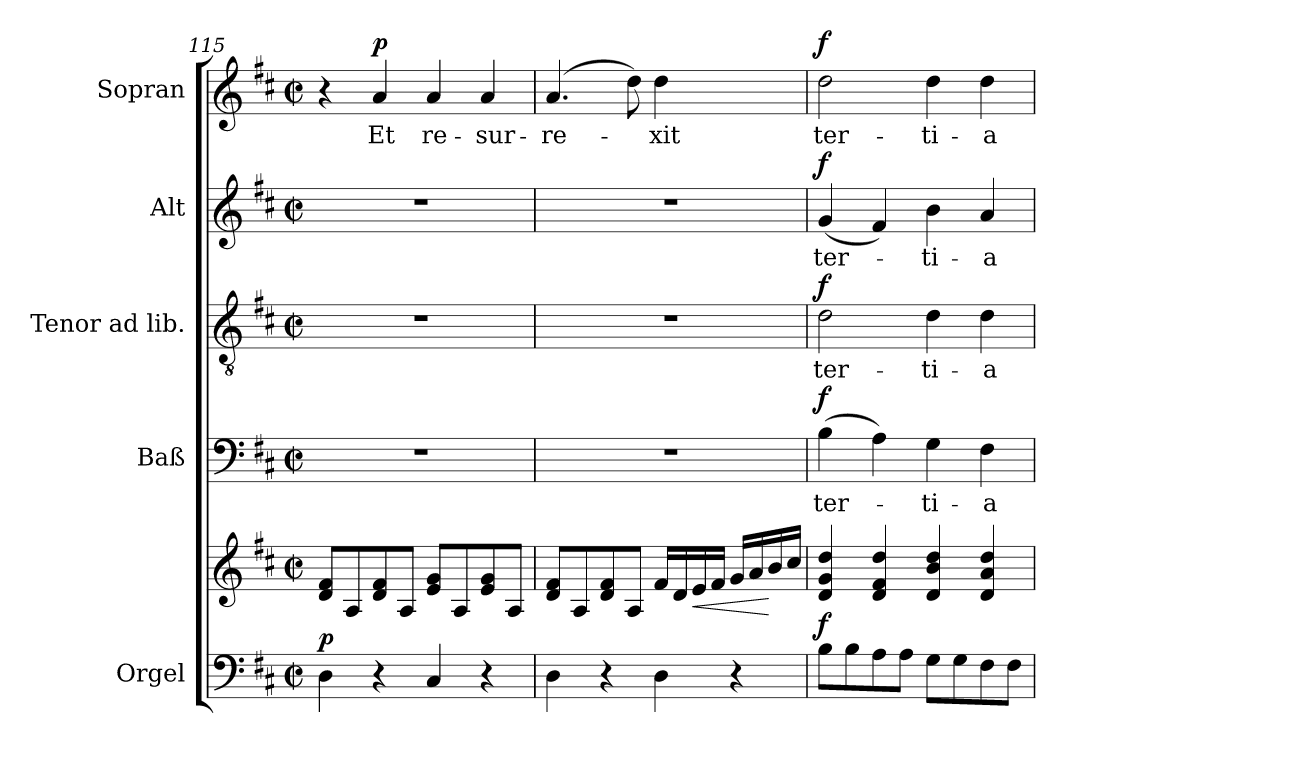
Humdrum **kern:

**kern	**kern	**dynam	**kern	**text	**dynam	**kern	**text	**dynam	**kern	**text	**dynam	**kern	**text	**dynam
*part5	*part5	*part5	*part4	*part4	*part4	*part3	*part3	*part3	*part2	*part2	*part2	*part1	*part1	*part1
*staff6	*staff5	*staff5/6	*staff4	*staff4	*staff4	*staff3	*staff3	*staff3	*staff2	*staff2	*staff2	*staff1	*staff1	*staff1
*I"Orgel	*	*	*I"Baß	*	*	*I"Tenor ad lib.	*	*	*I"Alt	*	*	*I"Sopran	*	*
*clefF4	*clefG2	*	*clefF4	*	*	*clefGv2	*	*	*clefG2	*	*	*clefG2	*	*
*k[f#c#]	*k[f#c#]	*	*k[f#c#]	*	*	*k[f#c#]	*	*	*k[f#c#]	*	*	*k[f#c#]	*	*
*D:	*D:	*	*D:	*	*	*D:	*	*	*D:	*	*	*D:	*	*
*M2/2	*M2/2	*	*M2/2	*	*	*M2/2	*	*	*M2/2	*	*	*M2/2	*	*
*met(c|)	*met(c|)	*	*met(c|)	*	*	*met(c|)	*	*	*met(c|)	*	*	*met(c|)	*	*
=115	=115	=115	=115	=115	=115	=115	=115	=115	=115	=115	=115	=115	=115	=115
!	!	!LO:DY:a=2	!	!	!	!	!	!	!	!	!	!	!	!
4D\	8d/ 8f#/L	p	1r	.	.	1r	.	.	1r	.	.	4r	.	.
.	8A/	.	.	.	.	.	.	.	.	.	.	.	.	.
!	!	!	!	!	!	!	!	!	!	!	!	!	!LO:LY:b	!LO:DY:a
4r	8d/ 8f#/	.	.	.	.	.	.	.	.	.	.	4a/	Et	p
.	8A/J	.	.	.	.	.	.	.	.	.	.	.	.	.
!	!	!	!	!	!	!	!	!	!	!	!	!	!LO:LY:b	!
4C#/	8e/ 8g/L	.	.	.	.	.	.	.	.	.	.	4a/	re-	.
.	8A/	.	.	.	.	.	.	.	.	.	.	.	.	.
!	!	!	!	!	!	!	!	!	!	!	!	!	!LO:LY:b	!
4r	8e/ 8g/	.	.	.	.	.	.	.	.	.	.	4a/	-sur-	.
.	8A/J	.	.	.	.	.	.	.	.	.	.	.	.	.
=116	=116	=116	=116	=116	=116	=116	=116	=116	=116	=116	=116	=116	=116	=116
!	!	!	!	!	!	!	!	!	!	!	!	!	!LO:LY:b	!
4D\	8d/ 8f#/L	.	1r	.	.	1r	.	.	1r	.	.	(4.a/	-re-	.
.	8A/	.	.	.	.	.	.	.	.	.	.	.	.	.
4r	8d/ 8f#/	.	.	.	.	.	.	.	.	.	.	.	.	.
.	8A/J	.	.	.	.	.	.	.	.	.	.	8dd\)	.	.
!	!	!	!	!	!	!	!	!	!	!	!	!	!LO:LY:b	!
4D\	16f#/LL	.	.	.	.	.	.	.	.	.	.	4dd\	-xit	.
.	16d/	.	.	.	.	.	.	.	.	.	.	.	.	.
!	!	!LO:HP:b	!	!	!	!	!	!	!	!	!	!	!	!
.	16e/	<	.	.	.	.	.	.	.	.	.	.	.	.
.	16f#/JJ	.	.	.	.	.	.	.	.	.	.	.	.	.
4r	16g/LL	.	.	.	.	.	.	.	.	.	.	4ryy	.	.
.	16a/	.	.	.	.	.	.	.	.	.	.	.	.	.
.	16b/	[	.	.	.	.	.	.	.	.	.	.	.	.
.	16cc#/JJ	.	.	.	.	.	.	.	.	.	.	.	.	.
=117	=117	=117	=117	=117	=117	=117	=117	=117	=117	=117	=117	=117	=117	=117
!	!	!LO:DY:a=2	!	!LO:LY:b	!LO:DY:a	!	!LO:LY:b	!LO:DY:a	!	!LO:LY:b	!LO:DY:a	!	!LO:LY:b	!LO:DY:a
8B\L	4d/ 4g/ 4dd/	f	(>4B\	ter-	f	2d\	ter-	f	(<4g/	ter-	f	2dd\	ter-	f
8B\	.	.	.	.	.	.	.	.	.	.	.	.	.	.
8A\	4d/ 4f#/ 4dd/	.	4A\)	.	.	.	.	.	4f#/)	.	.	.	.	.
8A\J	.	.	.	.	.	.	.	.	.	.	.	.	.	.
!	!	!	!	!LO:LY:b	!	!	!LO:LY:b	!	!	!LO:LY:b	!	!	!LO:LY:b	!
8G\L	4d/ 4b/ 4dd/	.	4G\	-ti-	.	4d\	-ti-	.	4b\	-ti-	.	4dd\	-ti-	.
8G\	.	.	.	.	.	.	.	.	.	.	.	.	.	.
!	!	!	!	!LO:LY:b	!	!	!LO:LY:b	!	!	!LO:LY:b	!	!	!LO:LY:b	!
8F#\	4d/ 4a/ 4dd/	.	4F#\	-a	.	4d\	-a	.	4a/	-a	.	4dd\	-a	.
8F#\J	.	.	.	.	.	.	.	.	.	.	.	.	.	.
=	=	=	=	=	=	=	=	=	=	=	=	=	=	=
*-	*-	*-	*-	*-	*-	*-	*-	*-	*-	*-	*-	*-	*-	*-
